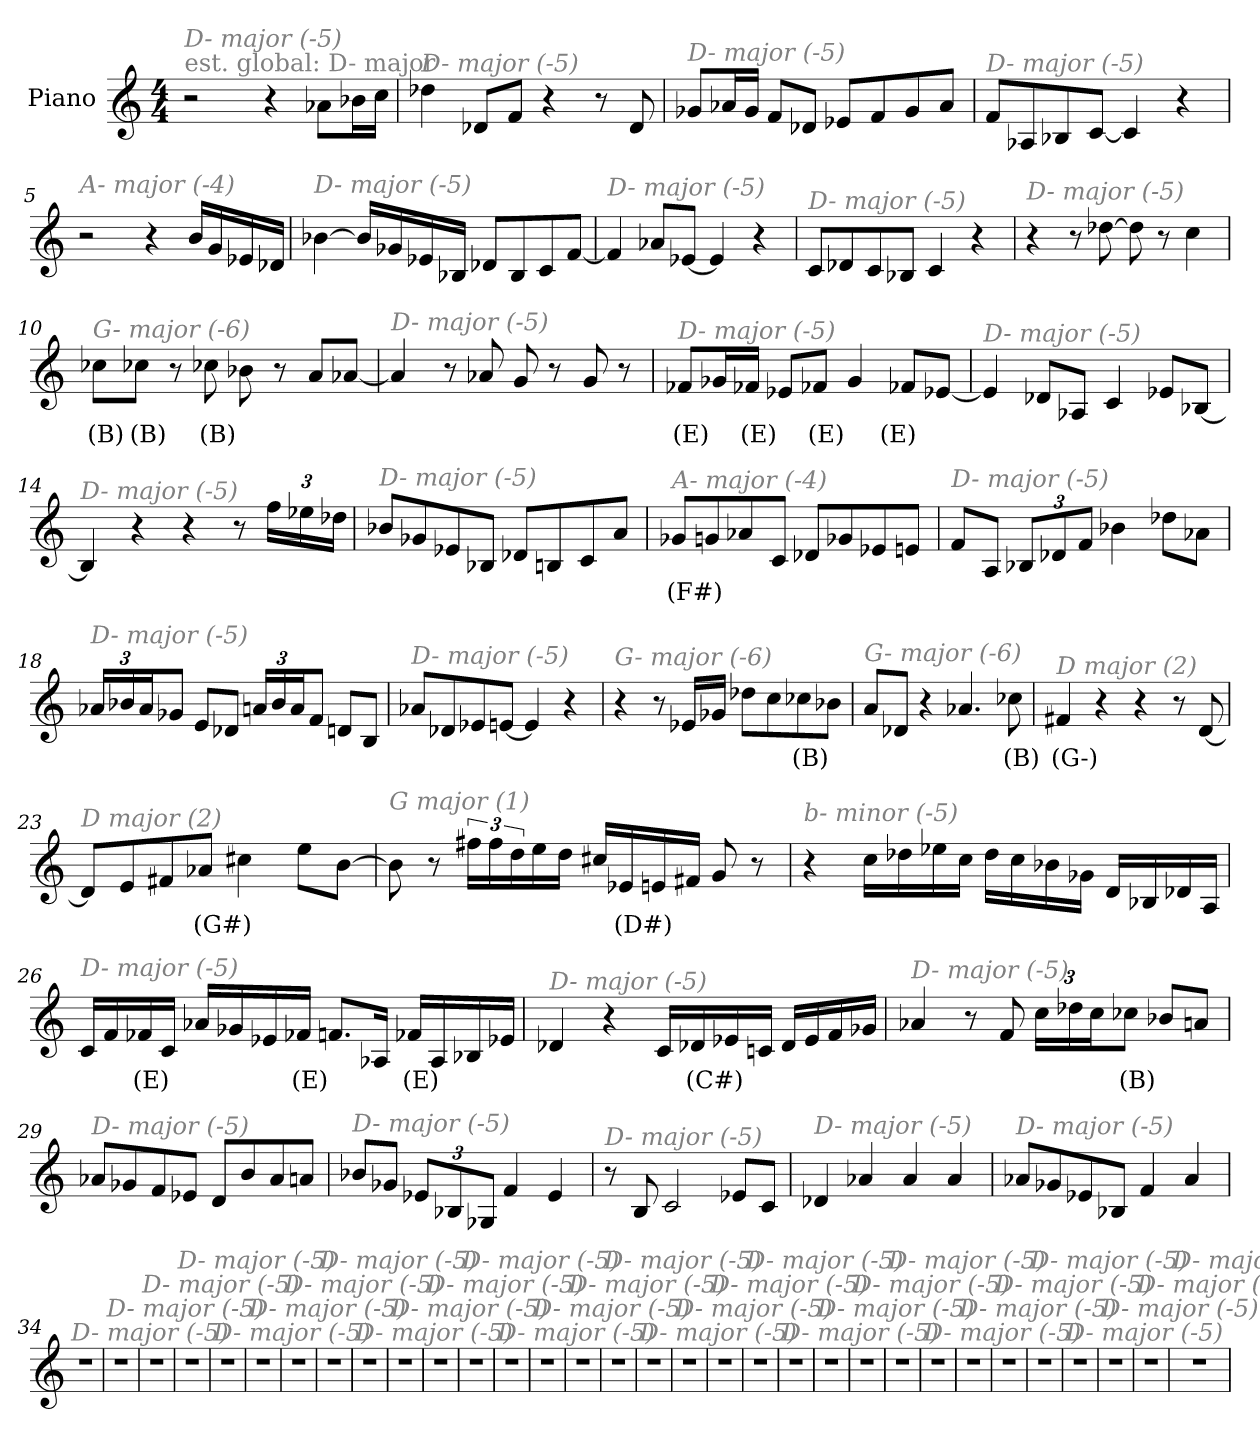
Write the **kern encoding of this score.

**kern	**text
*part1	*part1
*staff1	*staff1
*I"Piano	*
*I'Pno	*
*clefG2	*
*k[]	*
*M4/4	*
*MM180	*
=1	=1
!LO:TX:a:color=#808080:t=est. global&colon; D- major	!
!LO:TX:i:color=#808080:t=D- major (-5)	!
2r	.
4r	.
8a-X\L	.
16b-X\L	.
16cc\JJ	.
=2	=2
!LO:TX:i:color=#808080:t=D- major (-5)	!
4dd-X\	.
8d-X/L	.
8f/J	.
4r	.
8r	.
8d-/	.
=3	=3
!LO:TX:i:color=#808080:t=D- major (-5)	!
8g-X/L	.
16a-X/L	.
16g-/JJ	.
8f/L	.
8d-X/J	.
8e-X/L	.
8f/	.
8g-/	.
8a-/J	.
=4	=4
!LO:TX:i:color=#808080:t=D- major (-5)	!
8f/L	.
8A-X/	.
8B-X/	.
[8c/J	.
4c/]	.
4r	.
!!LO:LB:g=z
=5	=5
!LO:TX:i:color=#808080:t=A- major (-4)	!
2r	.
4r	.
16b/LL	.
16g/	.
16e-X/	.
16d-X/JJ	.
=6	=6
!LO:TX:i:color=#808080:t=D- major (-5)	!
[4b-X\	.
16b-/LL]	.
16g-X/	.
16e-X/	.
16B-X/JJ	.
8d-X/L	.
8B-/	.
8c/	.
[8f/J	.
=7	=7
!LO:TX:i:color=#808080:t=D- major (-5)	!
4f/]	.
8a-X/L	.
[8e-X/J	.
4e-/]	.
4r	.
=8	=8
!LO:TX:i:color=#808080:t=D- major (-5)	!
8c/L	.
8d-X/	.
8c/	.
8B-X/J	.
4c/	.
4r	.
!!LO:LB:g=z
=9	=9
!LO:TX:i:color=#808080:t=D- major (-5)	!
4r	.
8r	.
[8dd-X\	.
8dd-\]	.
8r	.
4cc\	.
=10	=10
!LO:TX:i:color=#808080:t=G- major (-6)	!
8cc-Xi\L	(B)
8cc-Xi\J	(B)
8r	.
8cc-Xi\	(B)
8b-X\	.
8r	.
8a/L	.
[8a-X/J	.
=11	=11
!LO:TX:i:color=#808080:t=D- major (-5)	!
4a-/]	.
8r	.
8a-X/	.
8g/	.
8r	.
8g/	.
8r	.
=12	=12
!LO:TX:i:color=#808080:t=D- major (-5)	!
8f-Xi/L	(E)
16g-X/L	.
16f-Xi/JJ	(E)
8e-X/L	.
8f-Xi/J	(E)
4g-/	.
8f-Xi/L	(E)
[8e-X/J	.
!!LO:LB:g=z
=13	=13
!LO:TX:i:color=#808080:t=D- major (-5)	!
4e-/]	.
8d-X/L	.
8A-X/J	.
4c/	.
8e-X/L	.
[8B-X/J	.
=14	=14
!LO:TX:i:color=#808080:t=D- major (-5)	!
4B-/]	.
4r	.
4r	.
8r	.
*Xbrackettup	*
24ff\LL	.
24ee-X\	.
24dd-X\JJ	.
=15	=15
!LO:TX:i:color=#808080:t=D- major (-5)	!
8b-X/L	.
8g-X/	.
8e-X/	.
8B-X/J	.
8d-X/L	.
8Bn/	.
8c/	.
8a/J	.
=16	=16
!LO:TX:i:color=#808080:t=A- major (-4)	!
8g-Xi/L	(F#)
8g/	.
8a-X/	.
8c/J	.
8d-X/L	.
8g-X/	.
8e-X/	.
8en/J	.
!!LO:LB:g=z
=17	=17
!LO:TX:i:color=#808080:t=D- major (-5)	!
8f/L	.
8A/J	.
12B-X/L	.
12d-X/	.
12f/J	.
4b-X\	.
8dd-X\L	.
8a-X\J	.
=18	=18
!LO:TX:i:color=#808080:t=D- major (-5)	!
24a-X/LL	.
24b-X/	.
24a-/J	.
8g-X/J	.
8e/L	.
8d-X/J	.
24an/LL	.
24b-/	.
24a/J	.
8f/J	.
8dn/L	.
8B/J	.
=19	=19
!LO:TX:i:color=#808080:t=D- major (-5)	!
8a-X/L	.
8d-X/	.
8e-X/	.
[8en/J	.
4e/]	.
4r	.
=20	=20
!LO:TX:i:color=#808080:t=G- major (-6)	!
4r	.
8r	.
16e-X/LL	.
16g-X/JJ	.
8dd-X\L	.
8cc\	.
8cc-Xi\	(B)
8b-X\J	.
!!LO:LB:g=z
=21	=21
!LO:TX:i:color=#808080:t=G- major (-6)	!
8a/L	.
8d-X/J	.
4r	.
4.a-X/	.
8cc-Xi\	(B)
=22	=22
!LO:TX:i:color=#808080:t=D major (2)	!
4f#Xi/	(G-)
4r	.
4r	.
8r	.
[8d/	.
=23	=23
!LO:TX:i:color=#808080:t=D major (2)	!
8d/L]	.
8e/	.
8f#X/	.
8a-Xi/J	(G#)
4cc#X\	.
8ee\L	.
[8b\J	.
=24	=24
!LO:TX:i:color=#808080:t=G major (1)	!
8b\]	.
8r	.
*brackettup	*
24ff#X\LL	.
24ff#\	.
24dd\	.
16ee\	.
16dd\JJ	.
16cc#X/LL	.
16e-Xi/	(D#)
16e/	.
16f#X/JJ	.
8g/	.
8r	.
!!LO:LB:g=z
=25	=25
!LO:TX:i:color=#808080:t=b- minor (-5)	!
4r	.
16cc\LL	.
16dd-X\	.
16ee-X\	.
16cc\JJ	.
16dd-\LL	.
16cc\	.
16b-X\	.
16g-X\JJ	.
16d/LL	.
16B-X/	.
16d-X/	.
16A/JJ	.
=26	=26
!LO:TX:i:color=#808080:t=D- major (-5)	!
16c/LL	.
16f/	.
16f-Xi/	(E)
16c/JJ	.
16a-X/LL	.
16g-X/	.
16e-X/	.
16f-Xi/JJ	(E)
8.f/L	.
16A-X/Jk	.
16f-Xi/LL	(E)
16A-/	.
16B-X/	.
16e-X/JJ	.
!!LO:LB:g=z
=27	=27
!LO:TX:i:color=#808080:t=D- major (-5)	!
4d-X/	.
4r	.
16c/LL	.
16d-Xi/	(C#)
16e-X/	.
16cn/JJ	.
16d-/LL	.
16e-/	.
16f/	.
16g-X/JJ	.
=28	=28
!LO:TX:i:color=#808080:t=D- major (-5)	!
4a-X/	.
8r	.
8f/	.
*Xbrackettup	*
24cc\LL	.
24dd-X\	.
24cc\J	.
8cc-Xi\J	(B)
8b-X/L	.
8an/J	.
=29	=29
!LO:TX:i:color=#808080:t=D- major (-5)	!
8a-X/L	.
8g-X/	.
8f/	.
8e-X/J	.
8d/L	.
8b/	.
8a-/	.
8an/J	.
!!LO:LB:g=z
=30	=30
!LO:TX:i:color=#808080:t=D- major (-5)	!
8b-X/L	.
8g-X/J	.
12e-X/L	.
12B-X/	.
12G-X/J	.
4f/	.
4e-/	.
=31	=31
!LO:TX:i:color=#808080:t=D- major (-5)	!
8r	.
8B/	.
2c/	.
8e-X/L	.
8c/J	.
=32	=32
!LO:TX:i:color=#808080:t=D- major (-5)	!
4d-X/	.
4a-X/	.
4a-/	.
4a-/	.
=33	=33
!LO:TX:i:color=#808080:t=D- major (-5)	!
8a-X/L	.
8g-X/	.
8e-X/	.
8B-X/J	.
4f/	.
4a-/	.
=34	=34
!LO:TX:i:color=#808080:t=D- major (-5)	!
1r	.
=35	=35
!LO:TX:i:color=#808080:t=D- major (-5)	!
1r	.
!!LO:LB:g=z
=36	=36
!LO:TX:i:color=#808080:t=D- major (-5)	!
1r	.
=37	=37
!LO:TX:i:color=#808080:t=D- major (-5)	!
1r	.
=38	=38
!LO:TX:i:color=#808080:t=D- major (-5)	!
1r	.
=39	=39
!LO:TX:i:color=#808080:t=D- major (-5)	!
1r	.
=40	=40
!LO:TX:i:color=#808080:t=D- major (-5)	!
1r	.
=41	=41
!LO:TX:i:color=#808080:t=D- major (-5)	!
1r	.
=42	=42
!LO:TX:i:color=#808080:t=D- major (-5)	!
1r	.
=43	=43
!LO:TX:i:color=#808080:t=D- major (-5)	!
1r	.
=44	=44
!LO:TX:i:color=#808080:t=D- major (-5)	!
1r	.
=45	=45
!LO:TX:i:color=#808080:t=D- major (-5)	!
1r	.
=46	=46
!LO:TX:i:color=#808080:t=D- major (-5)	!
1r	.
=47	=47
!LO:TX:i:color=#808080:t=D- major (-5)	!
1r	.
!!LO:PB:g=z
=48	=48
!LO:TX:i:color=#808080:t=D- major (-5)	!
1r	.
=49	=49
!LO:TX:i:color=#808080:t=D- major (-5)	!
1r	.
=50	=50
!LO:TX:i:color=#808080:t=D- major (-5)	!
1r	.
=51	=51
!LO:TX:i:color=#808080:t=D- major (-5)	!
1r	.
=52	=52
!LO:TX:i:color=#808080:t=D- major (-5)	!
1r	.
=53	=53
!LO:TX:i:color=#808080:t=D- major (-5)	!
1r	.
=54	=54
!LO:TX:i:color=#808080:t=D- major (-5)	!
1r	.
=55	=55
!LO:TX:i:color=#808080:t=D- major (-5)	!
1r	.
=56	=56
!LO:TX:i:color=#808080:t=D- major (-5)	!
1r	.
=57	=57
!LO:TX:i:color=#808080:t=D- major (-5)	!
1r	.
=58	=58
!LO:TX:i:color=#808080:t=D- major (-5)	!
1r	.
=59	=59
!LO:TX:i:color=#808080:t=D- major (-5)	!
1r	.
!!LO:LB:g=z
=60	=60
!LO:TX:i:color=#808080:t=D- major (-5)	!
1r	.
=61	=61
!LO:TX:i:color=#808080:t=D- major (-5)	!
1r	.
=62	=62
!LO:TX:i:color=#808080:t=D- major (-5)	!
1r	.
=63	=63
!LO:TX:i:color=#808080:t=D- major (-5)	!
1r	.
=64	=64
!LO:TX:i:color=#808080:t=D- major (-5)	!
1r	.
=65	=65
!LO:TX:i:color=#808080:t=D- major (-5)	!
1r	.
=	=
*-	*-
